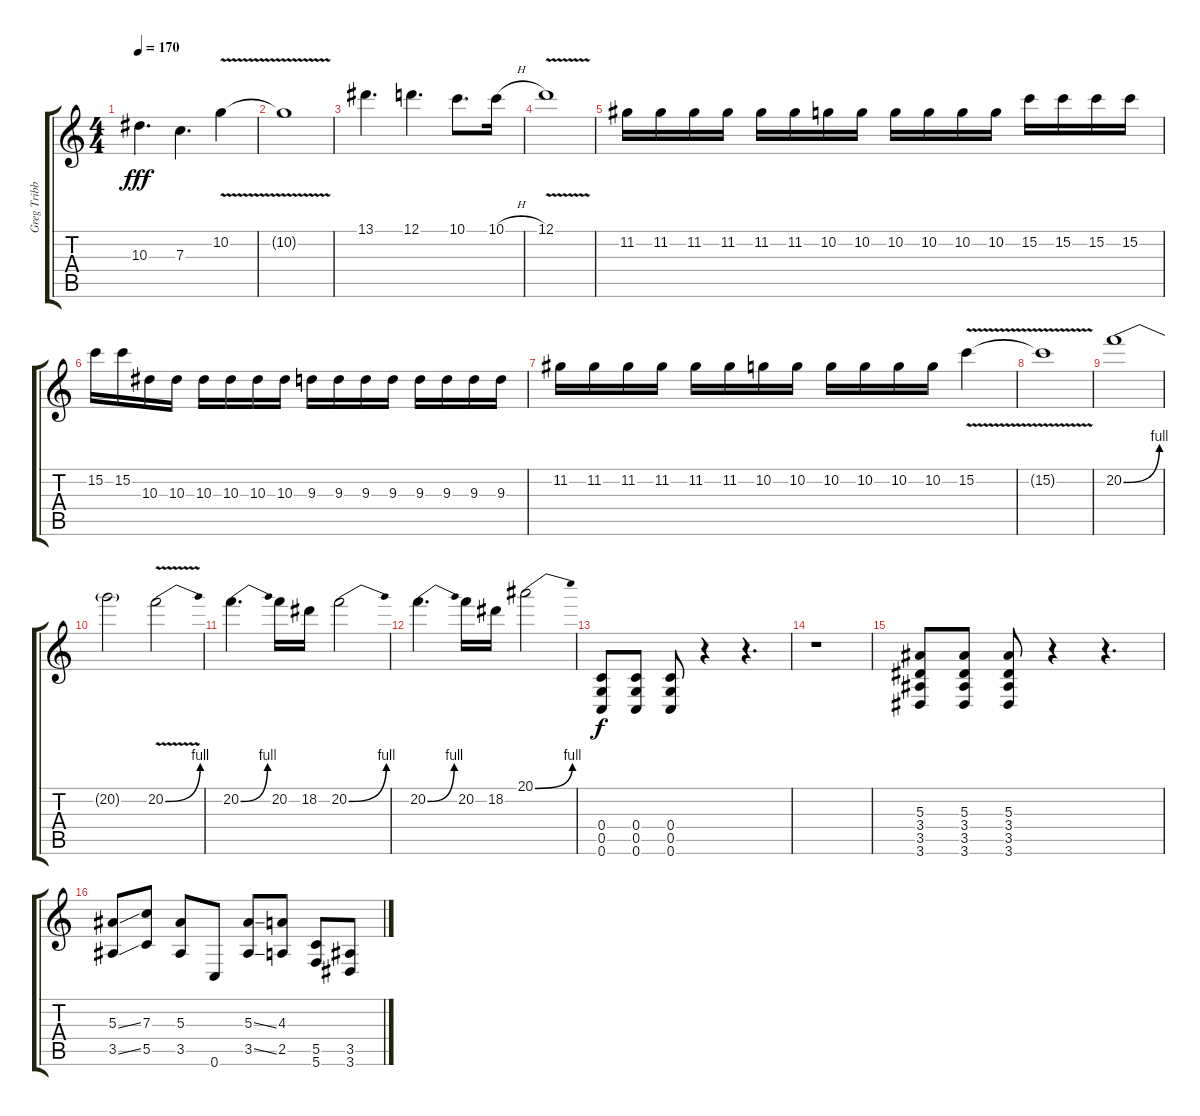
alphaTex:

\track ("Greg Tribbett" "Greg Tribb") {instrument distortionguitar}
\staff {score tabs}
\tuning (D4 A3 F3 C3 G2 C2) {hide}
\ts (4 4)
\tempo 170
\clef g2
\ks c
10.3.4{d dy fff} 7.3.4{d} 10.2{v}.4 |
10.2{t}.1 |
13.1.4{d} 12.1.4{d} 10.1.8{d} 10.1{h}.16 |
12.1{v}.1 |
11.2.16 11.2.16 11.2.16 11.2.16 11.2.16 11.2.16 10.2.16 10.2.16 10.2.16 10.2.16 10.2.16 10.2.16 15.2.16 15.2.16 15.2.16 15.2.16 |
15.2.16 15.2.16 10.3.16 10.3.16 10.3.16 10.3.16 10.3.16 10.3.16 9.3.16 9.3.16 9.3.16 9.3.16 9.3.16 9.3.16 9.3.16 9.3.16 |
11.2.16 11.2.16 11.2.16 11.2.16 11.2.16 11.2.16 10.2.16 10.2.16 10.2.16 10.2.16 10.2.16 10.2.16 15.2{v}.4 |
15.2{t}.1 |
20.2{be (bend 0 0 60 4)}.1 |
20.2{t}.2 20.2{be (bend 0 0 60 4) v}.2 |
20.2{be (bend 0 0 60 4)}.4{d} 20.2.16 18.2.16 20.2{be (bend 0 0 60 4)}.2 |
20.2{be (bend 0 0 60 4)}.4{d} 20.2.16 18.2.16 20.1{be (bend 0 0 60 4)}.2 |
(0.4 0.5 0.6).8{dy f} (0.4 0.5 0.6).8 (0.4 0.5 0.6).8 r.4 r.4{d} |
r.1 |
(5.3 3.4 3.5 3.6).8 (5.3 3.4 3.5 3.6).8 (5.3 3.4 3.5 3.6).8 r.4 r.4{d} |
(5.3{ss} 3.5{ss}).8 (7.3 5.5).8 (5.3 3.5).8 0.6.8 (5.3{ss} 3.5{ss}).8 (4.3 2.5).8 (5.5 5.6).8 (3.5 3.6).8
